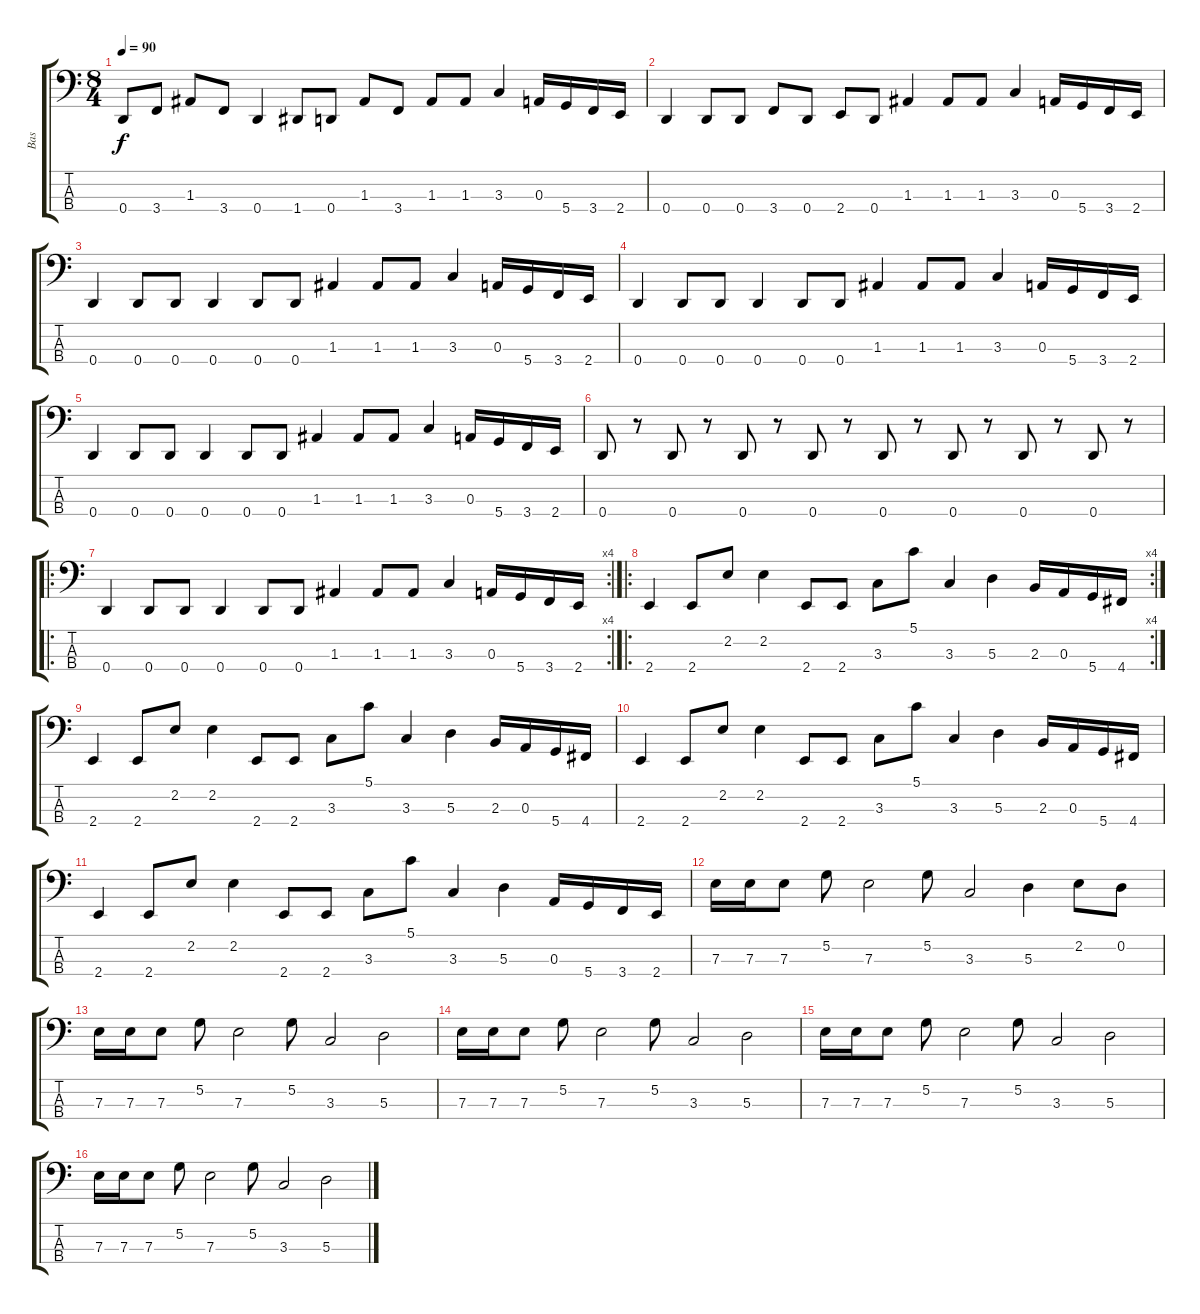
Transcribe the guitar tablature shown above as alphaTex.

\track ("Bas" "Bas") {instrument electricbassfinger}
\staff {score tabs}
\tuning (G2 D2 A1 D1) {hide}
\ts (8 4)
\tempo 90
\clef f4
\ks c
0.4.8{dy f} 3.4.8 1.3.8 3.4.8 0.4.4 1.4.8 0.4.8 1.3.8 3.4.8 1.3.8 1.3.8 3.3.4 0.3.16 5.4.16 3.4.16 2.4.16 |
0.4.4 0.4.8 0.4.8 3.4.8 0.4.8 2.4.8 0.4.8 1.3.4 1.3.8 1.3.8 3.3.4 0.3.16 5.4.16 3.4.16 2.4.16 |
0.4.4 0.4.8 0.4.8 0.4.4 0.4.8 0.4.8 1.3.4 1.3.8 1.3.8 3.3.4 0.3.16 5.4.16 3.4.16 2.4.16 |
0.4.4 0.4.8 0.4.8 0.4.4 0.4.8 0.4.8 1.3.4 1.3.8 1.3.8 3.3.4 0.3.16 5.4.16 3.4.16 2.4.16 |
0.4.4 0.4.8 0.4.8 0.4.4 0.4.8 0.4.8 1.3.4 1.3.8 1.3.8 3.3.4 0.3.16 5.4.16 3.4.16 2.4.16 |
0.4.8 r.8 0.4.8 r.8 0.4.8 r.8 0.4.8 r.8 0.4.8 r.8 0.4.8 r.8 0.4.8 r.8 0.4.8 r.8 |
\ro
\rc 4
0.4.4 0.4.8 0.4.8 0.4.4 0.4.8 0.4.8 1.3.4 1.3.8 1.3.8 3.3.4 0.3.16 5.4.16 3.4.16 2.4.16 |
\ro
\rc 4
2.4.4 2.4.8 2.2.8 2.2.4 2.4.8 2.4.8 3.3.8 5.1.8 3.3.4 5.3.4 2.3.16 0.3.16 5.4.16 4.4.16 |
2.4.4 2.4.8 2.2.8 2.2.4 2.4.8 2.4.8 3.3.8 5.1.8 3.3.4 5.3.4 2.3.16 0.3.16 5.4.16 4.4.16 |
2.4.4 2.4.8 2.2.8 2.2.4 2.4.8 2.4.8 3.3.8 5.1.8 3.3.4 5.3.4 2.3.16 0.3.16 5.4.16 4.4.16 |
2.4.4 2.4.8 2.2.8 2.2.4 2.4.8 2.4.8 3.3.8 5.1.8 3.3.4 5.3.4 0.3.16 5.4.16 3.4.16 2.4.16 |
7.3.16 7.3.16 7.3.8 5.2.8 7.3.2 5.2.8 3.3.2 5.3.4 2.2.8 0.2.8 |
7.3.16 7.3.16 7.3.8 5.2.8 7.3.2 5.2.8 3.3.2 5.3.2 |
7.3.16 7.3.16 7.3.8 5.2.8 7.3.2 5.2.8 3.3.2 5.3.2 |
7.3.16 7.3.16 7.3.8 5.2.8 7.3.2 5.2.8 3.3.2 5.3.2 |
7.3.16 7.3.16 7.3.8 5.2.8 7.3.2 5.2.8 3.3.2 5.3.2
